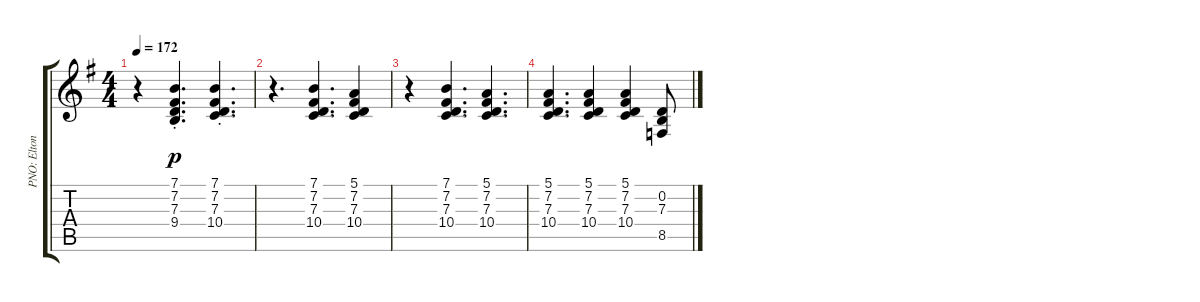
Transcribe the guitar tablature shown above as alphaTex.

\track ("PNO: Elton John(RH)" "PNO: Elton") {instrument brightacousticpiano}
\staff {score tabs}
\tuning (E4 B3 G3 D3 A2 E2) {hide}
\ts (4 4)
\tempo 172
\clef g2
\ks g
r.4{dy mp} (7.1{st} 7.2{st} 7.3{st} 9.4{st}).4{d dy p} (7.1{st} 7.2{st} 7.3{st} 10.4{st}).4{d} |
r.4{d} (7.1 7.2 7.3 10.4).4{d} (5.1 7.2 7.3 10.4).4 |
r.4 (7.1 7.2 7.3 10.4).4{d} (5.1 7.2 7.3 10.4).4{d} |
(5.1 7.2 7.3 10.4).4{d} (5.1 7.2 7.3 10.4).4 (5.1 7.2 7.3 10.4).4 (0.2 7.3 8.5).8
